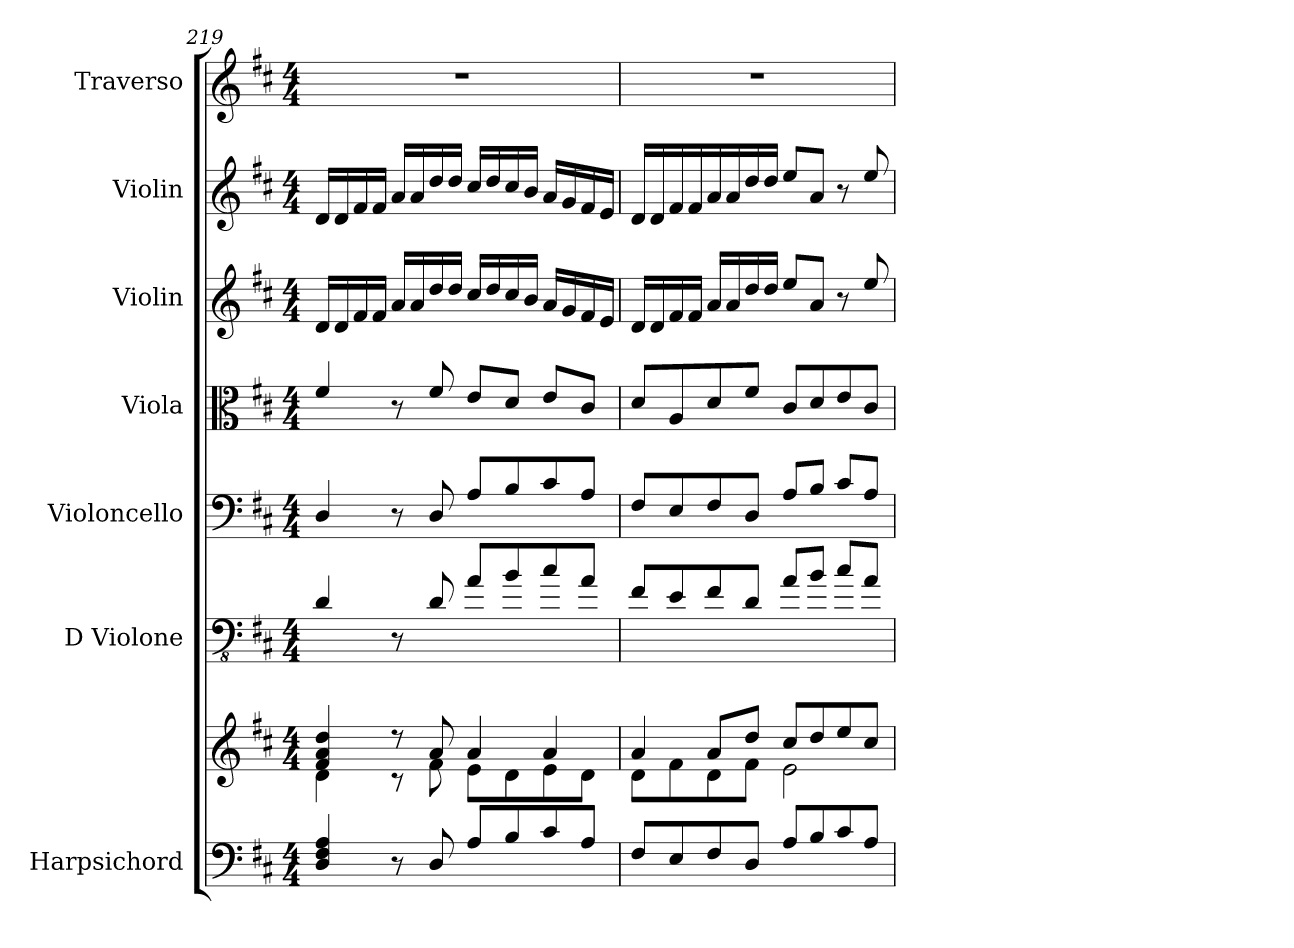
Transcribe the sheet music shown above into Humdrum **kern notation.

**kern	**kern	**kern	**kern	**kern	**kern	**kern	**kern
*part7	*part7	*part6	*part5	*part4	*part3	*part2	*part1
*staff8	*staff7	*staff6	*staff5	*staff4	*staff3	*staff2	*staff1
*I"Harpsichord	*	*I"D Violone	*I"Violoncello	*I"Viola	*I"Violin	*I"Violin	*I"Traverso
*I'Hch.	*	*I'D Vne.	*I'Vc.	*I'Vla.	*I'Vln.	*I'Vln.	*I'Trv.
!!LO:PB:g=z
*clefF4	*clefG2	*clefFv4	*clefF4	*clefC3	*clefG2	*clefG2	*clefG2
*	*	*ITrd7c12	*	*	*	*	*
*k[f#c#]	*k[f#c#]	*k[f#c#]	*k[f#c#]	*k[f#c#]	*k[f#c#]	*k[f#c#]	*k[f#c#]
*M4/4	*M4/4	*M4/4	*M4/4	*M4/4	*M4/4	*M4/4	*M4/4
=219	=219	=219	=219	=219	=219	=219	=219
*	*^	*	*	*	*	*	*
4D/ 4F#/ 4A/	4f#/ 4a/ 4dd/	4d\	4DD/	4D/	4f#/	16d/LL	16d/LL	1r
.	.	.	.	.	.	16d/	16d/	.
.	.	.	.	.	.	16f#/	16f#/	.
.	.	.	.	.	.	16f#/JJ	16f#/JJ	.
8r	8r	8r	8r	8r	8r	16a/LL	16a/LL	.
.	.	.	.	.	.	16a/	16a/	.
8D/	8a/	8f#\	8DD/	8D/	8f#/	16dd/	16dd/	.
.	.	.	.	.	.	16dd/JJ	16dd/JJ	.
8A/L	4a/	8e\L	8AA/L	8A/L	8e/L	16cc#/LL	16cc#/LL	.
.	.	.	.	.	.	16dd/	16dd/	.
8B/	.	8d\	8BB/	8B/	8d/J	16cc#/	16cc#/	.
.	.	.	.	.	.	16b/JJ	16b/JJ	.
8c#/	4a/	8e\	8C#/	8c#/	8e/L	16a/LL	16a/LL	.
.	.	.	.	.	.	16g/	16g/	.
8A/J	.	8d\J	8AA/J	8A/J	8c#/J	16f#/	16f#/	.
.	.	.	.	.	.	16e/JJ	16e/JJ	.
=220	=220	=220	=220	=220	=220	=220	=220	=220
8F#/L	4a/	8d\L	8FF#/L	8F#/L	8d/L	16d/LL	16d/LL	1r
.	.	.	.	.	.	16d/	16d/	.
8E/	.	8f#\	8EE/	8E/	8A/	16f#/	16f#/	.
.	.	.	.	.	.	16f#/JJ	16f#/	.
8F#/	8a/L	8d\	8FF#/	8F#/	8d/	16a/LL	16a/	.
.	.	.	.	.	.	16a/	16a/	.
8D/J	8dd/J	8f#\J	8DD/J	8D/J	8f#/J	16dd/	16dd/	.
.	.	.	.	.	.	16dd/JJ	16dd/JJ	.
8A/L	8cc#/L	2e\	8AA/L	8A/L	8c#/L	8ee/L	8ee/L	.
8B/	8dd/	.	8BB/J	8B/J	8d/	8a/J	8a/J	.
8c#/	8ee/	.	8C#/L	8c#/L	8e/	8r	8r	.
8A/J	8cc#/J	.	8AA/J	8A/J	8c#/J	8ee/	8ee/	.
*	*v	*v	*	*	*	*	*	*
=	=	=	=	=	=	=	=
*-	*-	*-	*-	*-	*-	*-	*-
